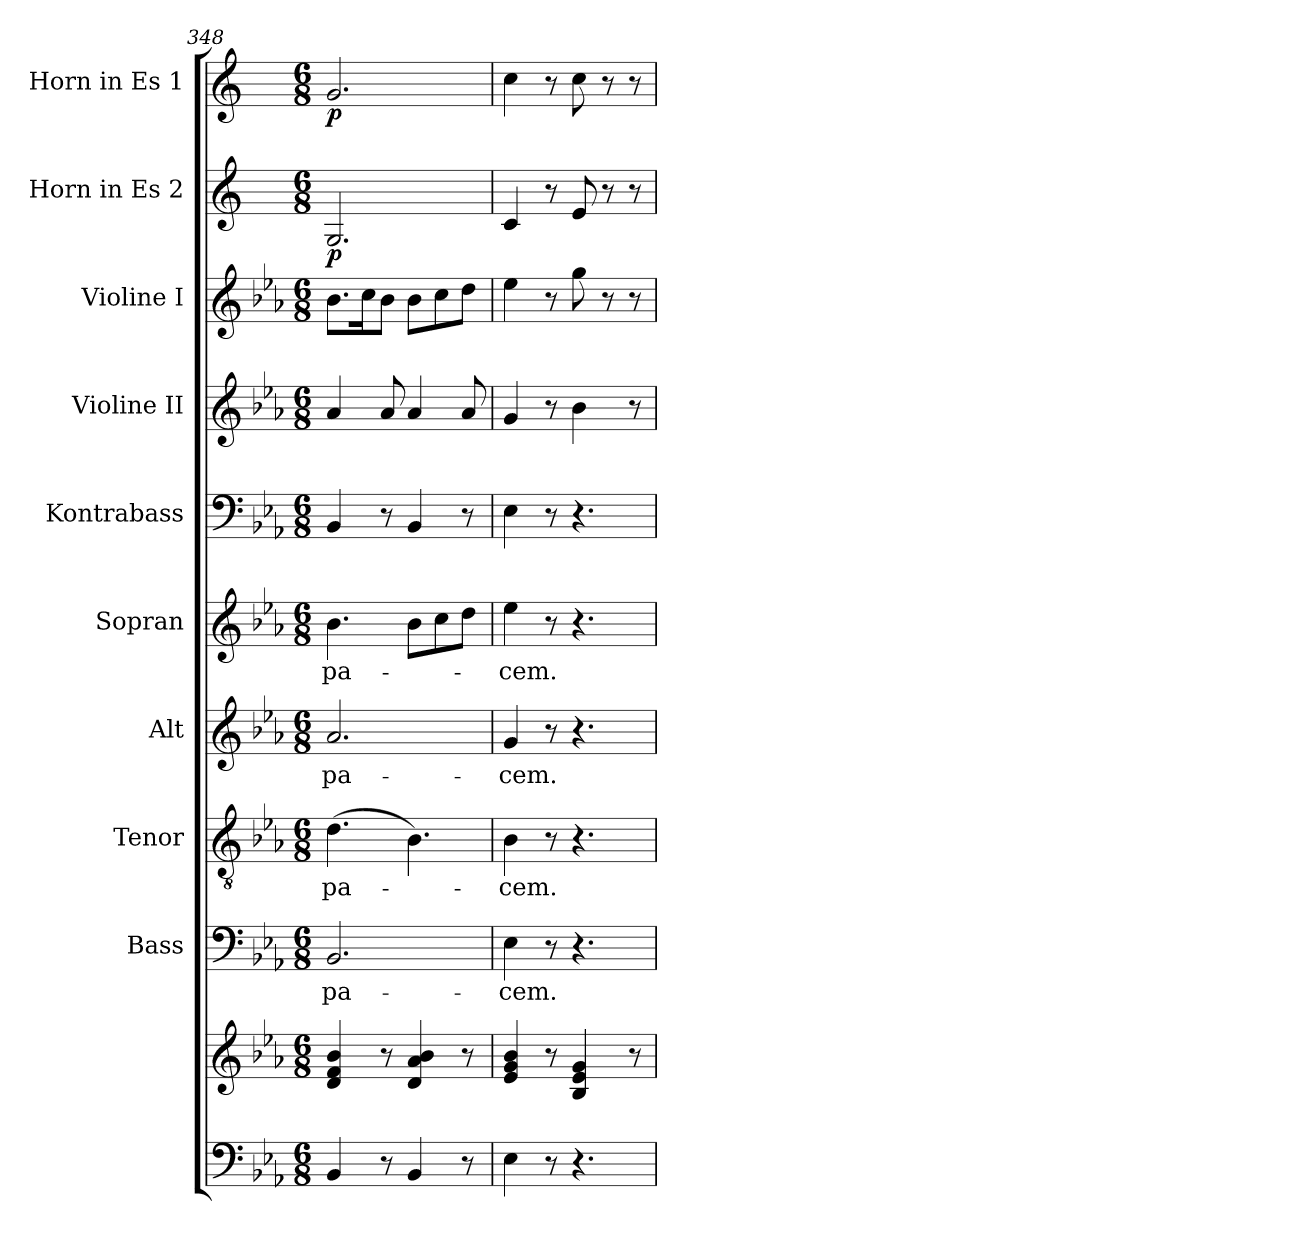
**kern	**kern	**kern	**text	**kern	**text	**kern	**text	**kern	**text	**kern	**kern	**kern	**kern	**dynam	**kern	**dynam
*part10	*part10	*part9	*part9	*part8	*part8	*part7	*part7	*part6	*part6	*part5	*part4	*part3	*part2	*part2	*part1	*part1
*staff11	*staff10	*staff9	*staff9	*staff8	*staff8	*staff7	*staff7	*staff6	*staff6	*staff5	*staff4	*staff3	*staff2	*staff2	*staff1	*staff1
*	*	*I"Bass	*	*I"Tenor	*	*I"Alt	*	*I"Sopran	*	*I"Kontrabass	*I"Violine II	*I"Violine I	*I"Horn in Es 2	*	*I"Horn in Es 1	*
*	*	*I'B.	*	*I'T.	*	*I'A.	*	*I'S.	*	*I'Kb.	*I'Vl. II	*I'Vl. I	*I'Hr. Es 2	*	*I'Hr. Es 1	*
*clefF4	*clefG2	*clefF4	*	*clefGv2	*	*clefG2	*	*clefG2	*	*clefF4	*clefG2	*clefG2	*clefG2	*	*clefG2	*
*	*	*	*	*	*	*	*	*	*	*ITrd7c12	*	*	*ITrd5c9	*	*ITrd5c9	*
*k[b-e-a-]	*k[b-e-a-]	*k[b-e-a-]	*	*k[b-e-a-]	*	*k[b-e-a-]	*	*k[b-e-a-]	*	*k[b-e-a-]	*k[b-e-a-]	*k[b-e-a-]	*k[b-e-a-]	*	*k[b-e-a-]	*
*E-:	*E-:	*E-:	*	*E-:	*	*E-:	*	*E-:	*	*E-:	*E-:	*E-:	*E-:	*	*E-:	*
*M6/8	*M6/8	*M6/8	*	*M6/8	*	*M6/8	*	*M6/8	*	*M6/8	*M6/8	*M6/8	*M6/8	*	*M6/8	*
=348	=348	=348	=348	=348	=348	=348	=348	=348	=348	=348	=348	=348	=348	=348	=348	=348
!	!	!	!LO:LY:b	!	!LO:LY:b	!	!LO:LY:b	!	!LO:LY:b	!	!	!	!	!LO:DY:b	!	!LO:DY:b
4BB-/	4d/ 4f/ 4b-/	2.BB-/	pa-	(>4.d\	pa-	2.a-/	pa-	4.b-\	pa-	4BBB-/	4a-/	8.b-\L	2.BB-/	p	2.B-/	p
.	.	.	.	.	.	.	.	.	.	.	.	16cc\k	.	.	.	.
8r	8r	.	.	.	.	.	.	.	.	8r	8a-/	8b-\J	.	.	.	.
4BB-/	4d/ 4a-/ 4b-/	.	.	4.B-\)	.	.	.	8b-\L	.	4BBB-/	4a-/	8b-\L	.	.	.	.
.	.	.	.	.	.	.	.	8cc\	.	.	.	8cc\	.	.	.	.
8r	8r	.	.	.	.	.	.	8dd\J	.	8r	8a-/	8dd\J	.	.	.	.
=349	=349	=349	=349	=349	=349	=349	=349	=349	=349	=349	=349	=349	=349	=349	=349	=349
!	!	!	!LO:LY:b	!	!LO:LY:b	!	!LO:LY:b	!	!LO:LY:b	!	!	!	!	!	!	!
4E-\	4e-/ 4g/ 4b-/	4E-\	-cem.	4B-\	-cem.	4g/	-cem.	4ee-\	-cem.	4EE-\	4g/	4ee-\	4E-/	.	4e-\	.
8r	8r	8r	.	8r	.	8r	.	8r	.	8r	8r	8r	8r	.	8r	.
4.r	4B-/ 4e-/ 4g/	4.r	.	4.r	.	4.r	.	4.r	.	4.r	4b-\	8gg\	8G/	.	8e-\	.
.	.	.	.	.	.	.	.	.	.	.	.	8r	8r	.	8r	.
.	8r	.	.	.	.	.	.	.	.	.	8r	8r	8r	.	8r	.
=	=	=	=	=	=	=	=	=	=	=	=	=	=	=	=	=
*-	*-	*-	*-	*-	*-	*-	*-	*-	*-	*-	*-	*-	*-	*-	*-	*-
